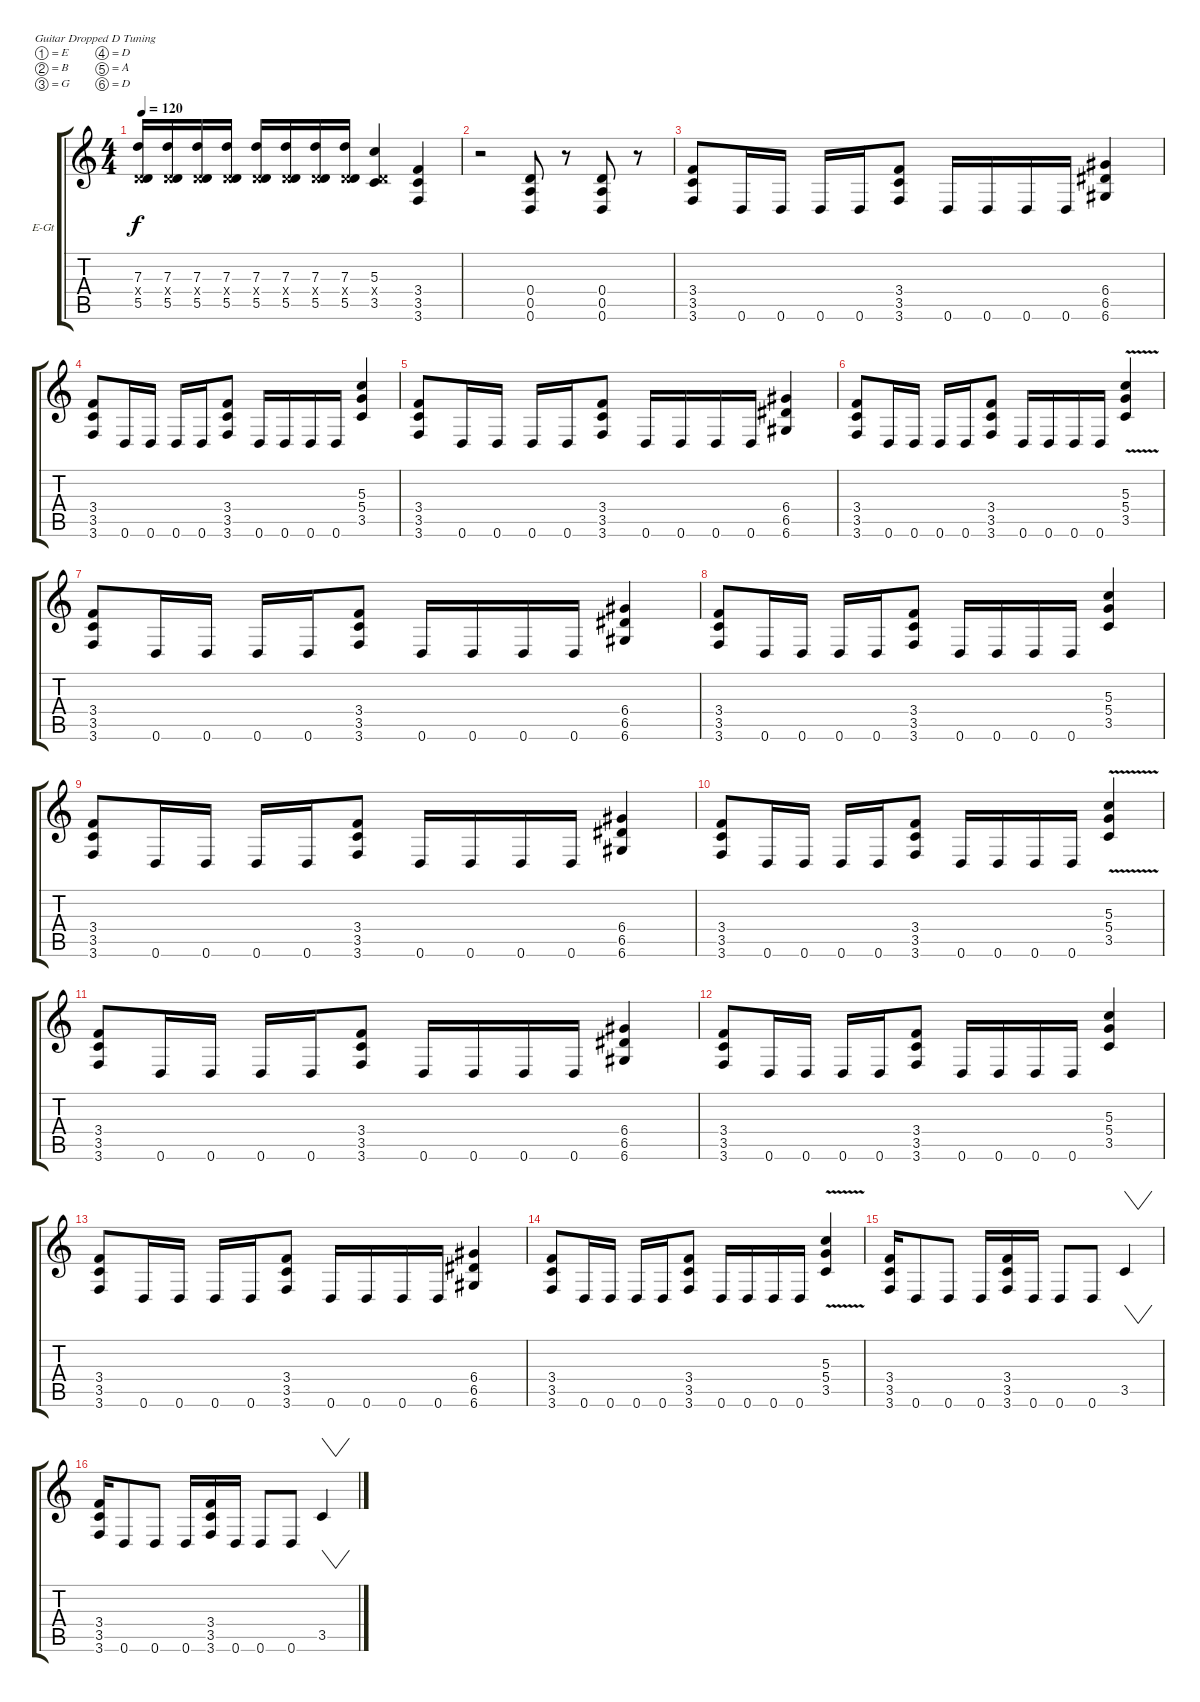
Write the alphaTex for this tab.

\bracketExtendMode groupsimilarinstruments
\firstSystemTrackNameOrientation horizontal
\otherSystemsTrackNameOrientation horizontal
\track ("2nd guitar" "E-Gt") {instrument distortionguitar}
\staff {score tabs}
\tuning (E4 B3 G3 D3 A2 D2)
\ts (4 4)
\tempo 120
\clef g2
\ks c
(7.3 0.4{x} 5.5).16{dy f} (7.3 0.4{x} 5.5).16 (7.3 0.4{x} 5.5).16 (7.3 0.4{x} 5.5).16 (7.3 0.4{x} 5.5).16 (7.3 0.4{x} 5.5).16 (7.3 0.4{x} 5.5).16 (7.3 0.4{x} 5.5).16 (5.3 0.4{x} 3.5).4 (3.4 3.5 3.6).4 |
r.2 (0.4 0.5 0.6).8 r.8 (0.4 0.5 0.6).8 r.8 |
(3.4 3.5 3.6).8 0.6.16 0.6.16 0.6.16 0.6.16 (3.4 3.5 3.6).8 0.6.16 0.6.16 0.6.16 0.6.16 (6.4 6.5 6.6).4 |
(3.4 3.5 3.6).8 0.6.16 0.6.16 0.6.16 0.6.16 (3.4 3.5 3.6).8 0.6.16 0.6.16 0.6.16 0.6.16 (5.3 5.4 3.5).4 |
(3.4 3.5 3.6).8 0.6.16 0.6.16 0.6.16 0.6.16 (3.4 3.5 3.6).8 0.6.16 0.6.16 0.6.16 0.6.16 (6.4 6.5 6.6).4 |
(3.4 3.5 3.6).8 0.6.16 0.6.16 0.6.16 0.6.16 (3.4 3.5 3.6).8 0.6.16 0.6.16 0.6.16 0.6.16 (5.3{v} 5.4 3.5).4 |
(3.4 3.5 3.6).8 0.6.16 0.6.16 0.6.16 0.6.16 (3.4 3.5 3.6).8 0.6.16 0.6.16 0.6.16 0.6.16 (6.4 6.5 6.6).4 |
(3.4 3.5 3.6).8 0.6.16 0.6.16 0.6.16 0.6.16 (3.4 3.5 3.6).8 0.6.16 0.6.16 0.6.16 0.6.16 (5.3 5.4 3.5).4 |
(3.4 3.5 3.6).8 0.6.16 0.6.16 0.6.16 0.6.16 (3.4 3.5 3.6).8 0.6.16 0.6.16 0.6.16 0.6.16 (6.4 6.5 6.6).4 |
(3.4 3.5 3.6).8 0.6.16 0.6.16 0.6.16 0.6.16 (3.4 3.5 3.6).8 0.6.16 0.6.16 0.6.16 0.6.16 (5.3{v} 5.4 3.5).4 |
(3.4 3.5 3.6).8 0.6.16 0.6.16 0.6.16 0.6.16 (3.4 3.5 3.6).8 0.6.16 0.6.16 0.6.16 0.6.16 (6.4 6.5 6.6).4 |
(3.4 3.5 3.6).8 0.6.16 0.6.16 0.6.16 0.6.16 (3.4 3.5 3.6).8 0.6.16 0.6.16 0.6.16 0.6.16 (5.3 5.4 3.5).4 |
(3.4 3.5 3.6).8 0.6.16 0.6.16 0.6.16 0.6.16 (3.4 3.5 3.6).8 0.6.16 0.6.16 0.6.16 0.6.16 (6.4 6.5 6.6).4 |
(3.4 3.5 3.6).8 0.6.16 0.6.16 0.6.16 0.6.16 (3.4 3.5 3.6).8 0.6.16 0.6.16 0.6.16 0.6.16 (5.3{v} 5.4 3.5).4 |
(3.4 3.5 3.6).16 0.6.8 0.6.8 0.6.16 (3.4 3.5 3.6).16 0.6.16 0.6.8 0.6.8 3.5.4{vw} |
(3.4 3.5 3.6).16 0.6.8 0.6.8 0.6.16 (3.4 3.5 3.6).16 0.6.16 0.6.8 0.6.8 3.5.4{vw}
